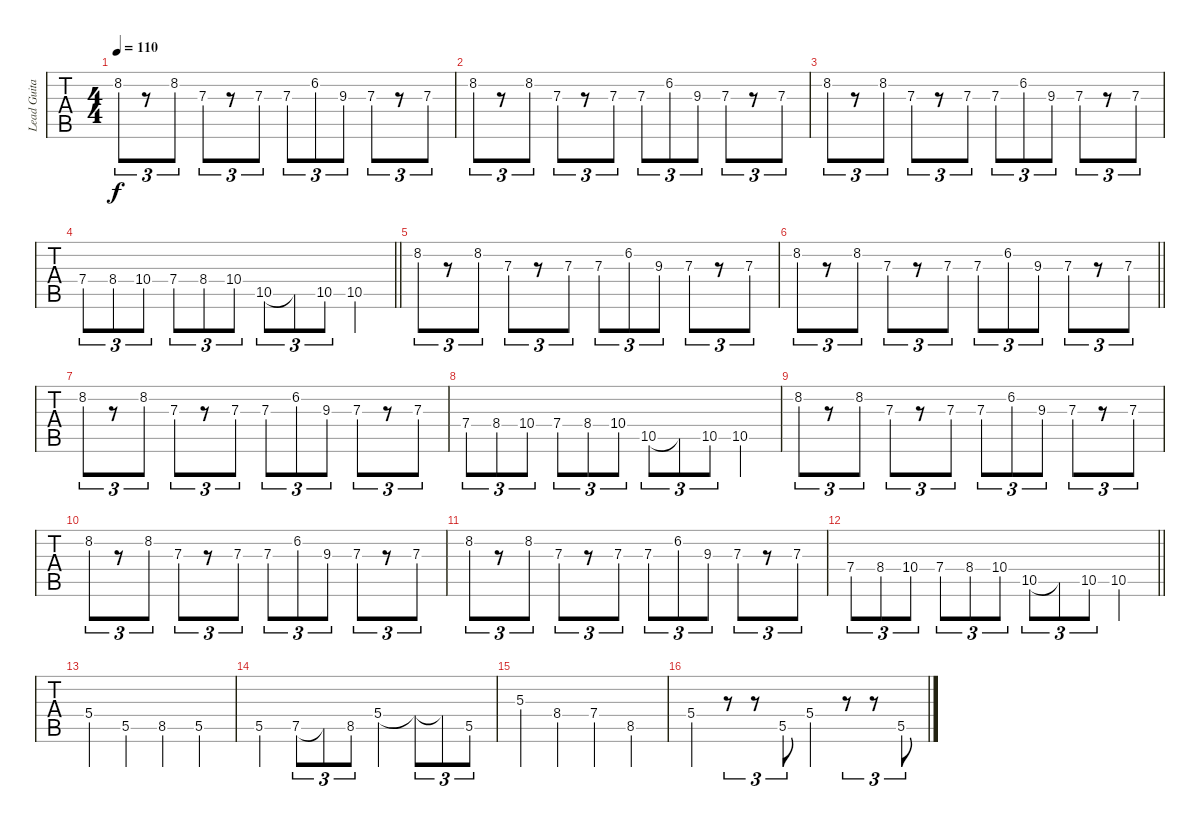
\track ("Lead Guitar" "Lead Guita") {instrument acousticguitarsteel}
\staff {tabs}
\tuning (E4 B3 G3 D3 A2 E2) {hide}
\ts (4 4)
\tempo 110
\clef g2
\ks f
8.2.8{tu (3 2) dy f} r.8{tu (3 2)} 8.2.8{tu (3 2)} 7.3.8{tu (3 2)} r.8{tu (3 2)} 7.3.8{tu (3 2)} 7.3.8{tu (3 2)} 6.2.8{tu (3 2)} 9.3.8{tu (3 2)} 7.3.8{tu (3 2)} r.8{tu (3 2)} 7.3.8{tu (3 2)} |
8.2.8{tu (3 2)} r.8{tu (3 2)} 8.2.8{tu (3 2)} 7.3.8{tu (3 2)} r.8{tu (3 2)} 7.3.8{tu (3 2)} 7.3.8{tu (3 2)} 6.2.8{tu (3 2)} 9.3.8{tu (3 2)} 7.3.8{tu (3 2)} r.8{tu (3 2)} 7.3.8{tu (3 2)} |
8.2.8{tu (3 2)} r.8{tu (3 2)} 8.2.8{tu (3 2)} 7.3.8{tu (3 2)} r.8{tu (3 2)} 7.3.8{tu (3 2)} 7.3.8{tu (3 2)} 6.2.8{tu (3 2)} 9.3.8{tu (3 2)} 7.3.8{tu (3 2)} r.8{tu (3 2)} 7.3.8{tu (3 2)} |
\barLineRight lightlight
7.4.8{tu (3 2)} 8.4.8{tu (3 2)} 10.4.8{tu (3 2)} 7.4.8{tu (3 2)} 8.4.8{tu (3 2)} 10.4.8{tu (3 2)} 10.5.8{tu (3 2)} 10.5{t}.8{tu (3 2)} 10.5.8{tu (3 2)} 10.5.4 |
\section ("" "")
8.2.8{tu (3 2)} r.8{tu (3 2)} 8.2.8{tu (3 2)} 7.3.8{tu (3 2)} r.8{tu (3 2)} 7.3.8{tu (3 2)} 7.3.8{tu (3 2)} 6.2.8{tu (3 2)} 9.3.8{tu (3 2)} 7.3.8{tu (3 2)} r.8{tu (3 2)} 7.3.8{tu (3 2)} |
\barLineRight lightlight
8.2.8{tu (3 2)} r.8{tu (3 2)} 8.2.8{tu (3 2)} 7.3.8{tu (3 2)} r.8{tu (3 2)} 7.3.8{tu (3 2)} 7.3.8{tu (3 2)} 6.2.8{tu (3 2)} 9.3.8{tu (3 2)} 7.3.8{tu (3 2)} r.8{tu (3 2)} 7.3.8{tu (3 2)} |
8.2.8{tu (3 2)} r.8{tu (3 2)} 8.2.8{tu (3 2)} 7.3.8{tu (3 2)} r.8{tu (3 2)} 7.3.8{tu (3 2)} 7.3.8{tu (3 2)} 6.2.8{tu (3 2)} 9.3.8{tu (3 2)} 7.3.8{tu (3 2)} r.8{tu (3 2)} 7.3.8{tu (3 2)} |
7.4.8{tu (3 2)} 8.4.8{tu (3 2)} 10.4.8{tu (3 2)} 7.4.8{tu (3 2)} 8.4.8{tu (3 2)} 10.4.8{tu (3 2)} 10.5.8{tu (3 2)} 10.5{t}.8{tu (3 2)} 10.5.8{tu (3 2)} 10.5.4 |
8.2.8{tu (3 2)} r.8{tu (3 2)} 8.2.8{tu (3 2)} 7.3.8{tu (3 2)} r.8{tu (3 2)} 7.3.8{tu (3 2)} 7.3.8{tu (3 2)} 6.2.8{tu (3 2)} 9.3.8{tu (3 2)} 7.3.8{tu (3 2)} r.8{tu (3 2)} 7.3.8{tu (3 2)} |
8.2.8{tu (3 2)} r.8{tu (3 2)} 8.2.8{tu (3 2)} 7.3.8{tu (3 2)} r.8{tu (3 2)} 7.3.8{tu (3 2)} 7.3.8{tu (3 2)} 6.2.8{tu (3 2)} 9.3.8{tu (3 2)} 7.3.8{tu (3 2)} r.8{tu (3 2)} 7.3.8{tu (3 2)} |
8.2.8{tu (3 2)} r.8{tu (3 2)} 8.2.8{tu (3 2)} 7.3.8{tu (3 2)} r.8{tu (3 2)} 7.3.8{tu (3 2)} 7.3.8{tu (3 2)} 6.2.8{tu (3 2)} 9.3.8{tu (3 2)} 7.3.8{tu (3 2)} r.8{tu (3 2)} 7.3.8{tu (3 2)} |
\barLineRight lightlight
7.4.8{tu (3 2)} 8.4.8{tu (3 2)} 10.4.8{tu (3 2)} 7.4.8{tu (3 2)} 8.4.8{tu (3 2)} 10.4.8{tu (3 2)} 10.5.8{tu (3 2)} 10.5{t}.8{tu (3 2)} 10.5.8{tu (3 2)} 10.5.4 |
\section ("" "")
5.4.4 5.5.4 8.5.4 5.5.4 |
5.5.4 7.5.8{tu (3 2)} 7.5{t}.8{tu (3 2)} 8.5.8{tu (3 2)} 5.4.4 5.4{t}.8{tu (3 2)} 5.4{t}.8{tu (3 2)} 5.5.8{tu (3 2)} |
5.3.4 8.4.4 7.4.4 8.5.4 |
5.4.4 r.8{tu (3 2)} r.8{tu (3 2)} 5.5.8{tu (3 2)} 5.4.4 r.8{tu (3 2)} r.8{tu (3 2)} 5.5.8{tu (3 2)}
